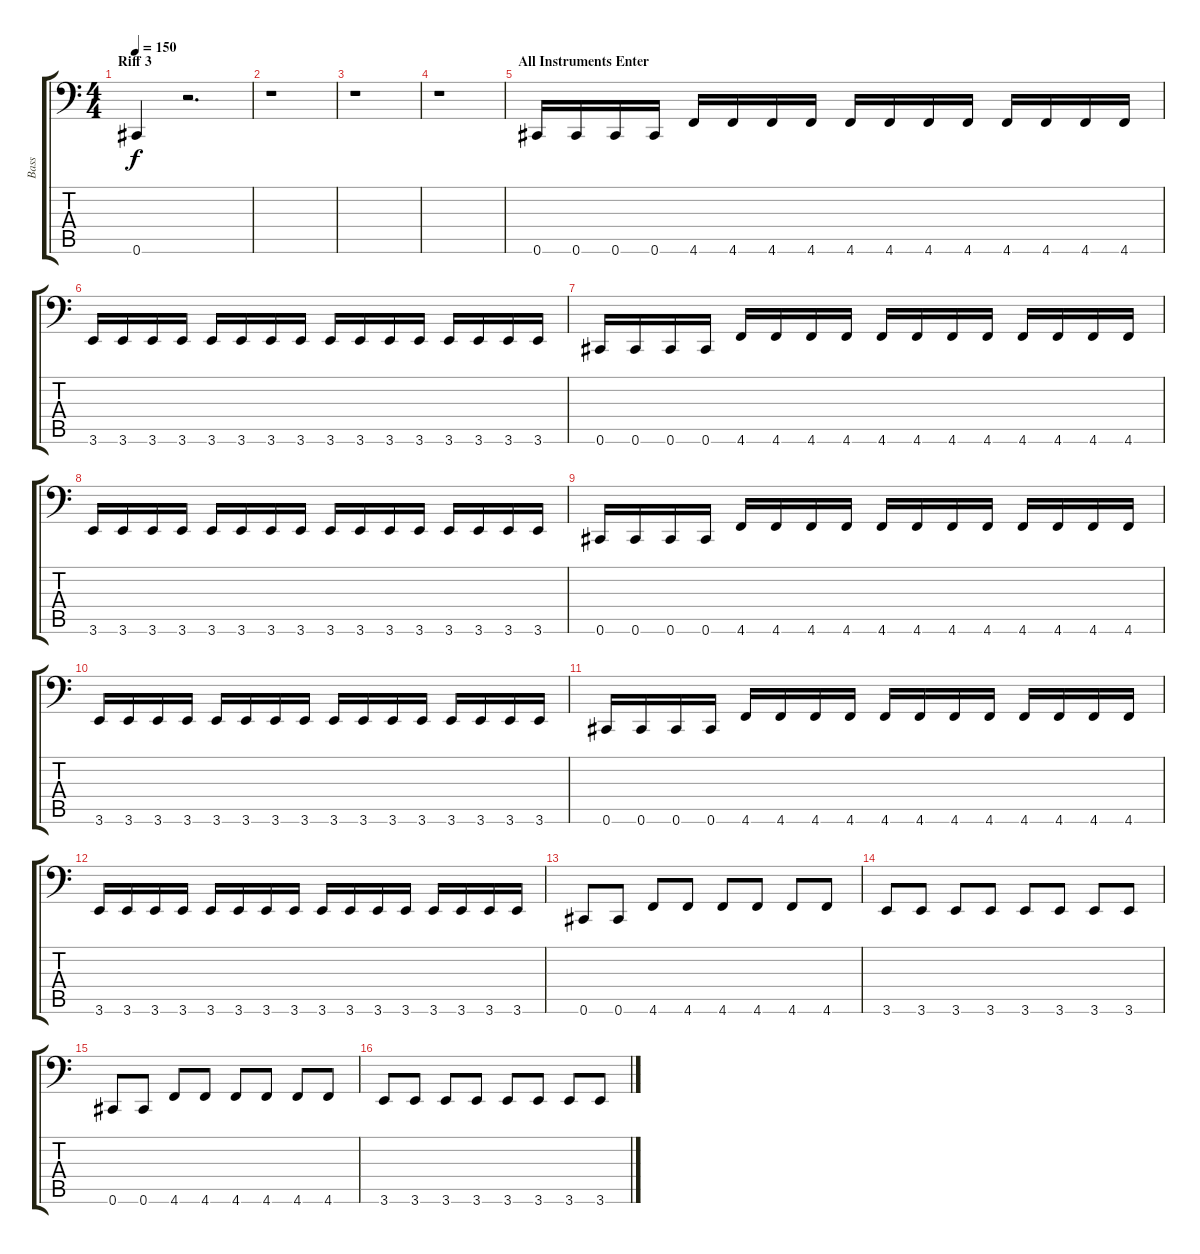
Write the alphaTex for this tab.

\track ("Bass" "Bass") {instrument electricbasspick}
\staff {score tabs}
\tuning (Eb3 Bb2 Gb2 Db2 Ab1 Db1) {hide}
\ts (4 4)
\section ("" "Riff 3")
\tempo 150
\clef f4
\ks c
0.6.4{dy f} r.2{d} |
r.1 |
r.1 |
r.1 |
\section ("" "All Instruments Enter")
0.6.16 0.6.16 0.6.16 0.6.16 4.6.16 4.6.16 4.6.16 4.6.16 4.6.16 4.6.16 4.6.16 4.6.16 4.6.16 4.6.16 4.6.16 4.6.16 |
3.6.16 3.6.16 3.6.16 3.6.16 3.6.16 3.6.16 3.6.16 3.6.16 3.6.16 3.6.16 3.6.16 3.6.16 3.6.16 3.6.16 3.6.16 3.6.16 |
0.6.16 0.6.16 0.6.16 0.6.16 4.6.16 4.6.16 4.6.16 4.6.16 4.6.16 4.6.16 4.6.16 4.6.16 4.6.16 4.6.16 4.6.16 4.6.16 |
3.6.16 3.6.16 3.6.16 3.6.16 3.6.16 3.6.16 3.6.16 3.6.16 3.6.16 3.6.16 3.6.16 3.6.16 3.6.16 3.6.16 3.6.16 3.6.16 |
0.6.16 0.6.16 0.6.16 0.6.16 4.6.16 4.6.16 4.6.16 4.6.16 4.6.16 4.6.16 4.6.16 4.6.16 4.6.16 4.6.16 4.6.16 4.6.16 |
3.6.16 3.6.16 3.6.16 3.6.16 3.6.16 3.6.16 3.6.16 3.6.16 3.6.16 3.6.16 3.6.16 3.6.16 3.6.16 3.6.16 3.6.16 3.6.16 |
0.6.16 0.6.16 0.6.16 0.6.16 4.6.16 4.6.16 4.6.16 4.6.16 4.6.16 4.6.16 4.6.16 4.6.16 4.6.16 4.6.16 4.6.16 4.6.16 |
3.6.16 3.6.16 3.6.16 3.6.16 3.6.16 3.6.16 3.6.16 3.6.16 3.6.16 3.6.16 3.6.16 3.6.16 3.6.16 3.6.16 3.6.16 3.6.16 |
0.6.8 0.6.8 4.6.8 4.6.8 4.6.8 4.6.8 4.6.8 4.6.8 |
3.6.8 3.6.8 3.6.8 3.6.8 3.6.8 3.6.8 3.6.8 3.6.8 |
0.6.8 0.6.8 4.6.8 4.6.8 4.6.8 4.6.8 4.6.8 4.6.8 |
3.6.8 3.6.8 3.6.8 3.6.8 3.6.8 3.6.8 3.6.8 3.6.8
